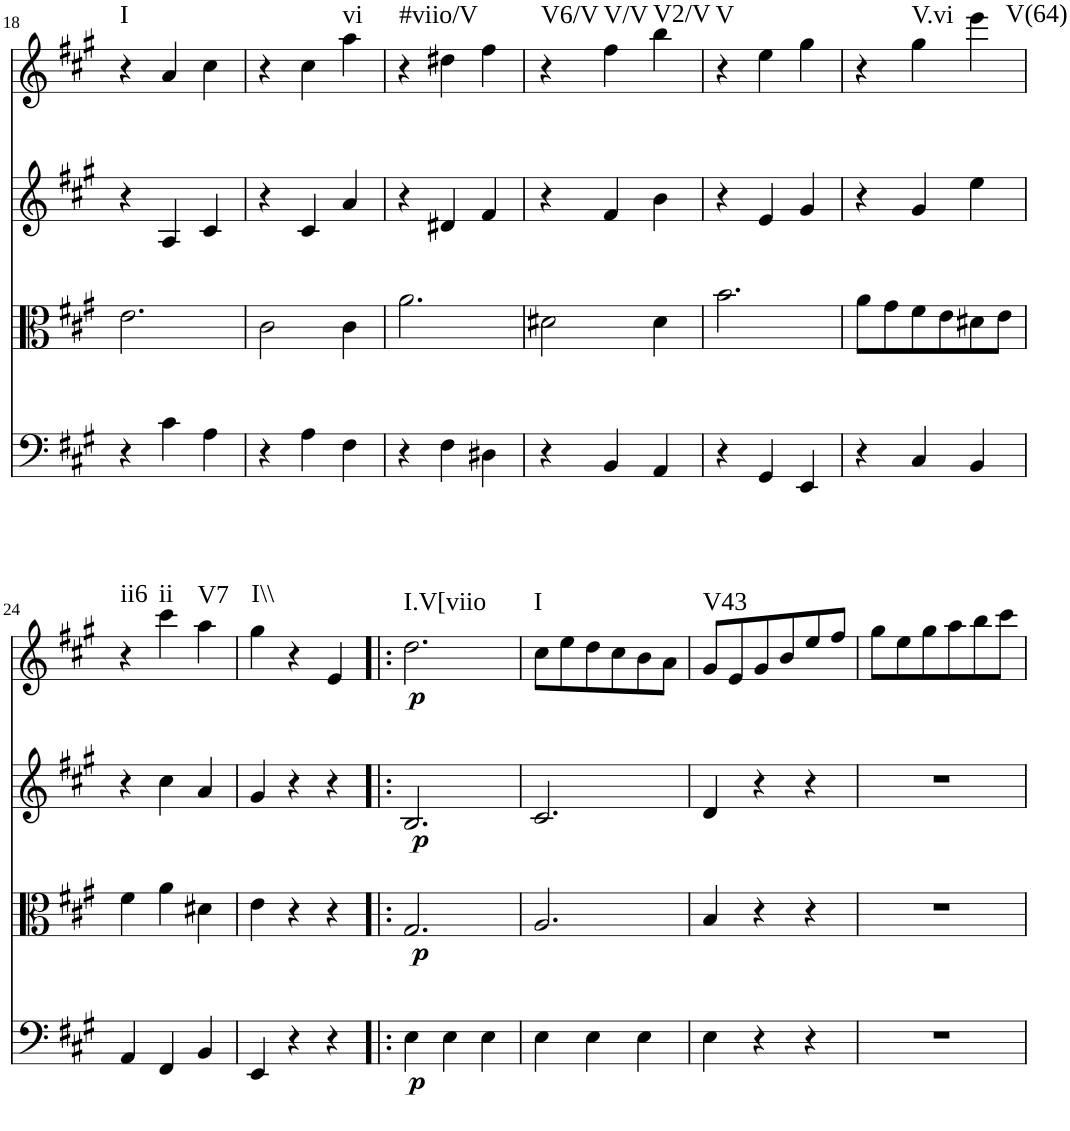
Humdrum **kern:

**kern	**dynam	**kern	**dynam	**kern	**dynam	**kern	**dynam	**harte
*part4	*part4	*part3	*part3	*part2	*part2	*part1	*part1	*part1
*staff4	*staff4	*staff3	*staff3	*staff2	*staff2	*staff1	*staff1	*
*I"Violoncello	*	*I"Viola	*	*I"Violin 2	*	*I"Violin 1	*	*
*I'Vc	*	*I'Vla	*	*I'Vln	*	*I'Vln	*	*
!!LO:PB:g=z
*clefF4	*	*clefC3	*	*clefG2	*	*clefG2	*	*
*k[f#c#g#]	*	*k[f#c#g#]	*	*k[f#c#g#]	*	*k[f#c#g#]	*	*
*M3/4	*	*M3/4	*	*M3/4	*	*M3/4	*	*
=18	=18	=18	=18	=18	=18	=18	=18	=18
!	!	!	!	!	!	!	!	!LO:H:kt=I
4r	.	2.e\	.	4r	.	4r	.	N
4c#\	.	.	.	4A/	.	4a/	.	.
4A\	.	.	.	4c#/	.	4cc#\	.	.
=19	=19	=19	=19	=19	=19	=19	=19	=19
4r	.	2c#\	.	4r	.	4r	.	.
4A\	.	.	.	4c#/	.	4cc#\	.	.
!	!	!	!	!	!	!	!	!LO:H:kt=vi
4F#\	.	4c#\	.	4a/	.	4aa\	.	N
=20	=20	=20	=20	=20	=20	=20	=20	=20
!	!	!	!	!	!	!	!	!LO:H:kt=#viio/V
4r	.	2.a\	.	4r	.	4r	.	N
4F#\	.	.	.	4d#X/	.	4dd#X\	.	.
4D#X\	.	.	.	4f#/	.	4ff#\	.	.
=21	=21	=21	=21	=21	=21	=21	=21	=21
!	!	!	!	!	!	!	!	!LO:H:kt=V6/V
4r	.	2d#X\	.	4r	.	4r	.	N
!	!	!	!	!	!	!	!	!LO:H:kt=V/V
4BB/	.	.	.	4f#/	.	4ff#\	.	N
!	!	!	!	!	!	!	!	!LO:H:kt=V2/V
4AA/	.	4d#\	.	4b\	.	4bb\	.	N
=22	=22	=22	=22	=22	=22	=22	=22	=22
!	!	!	!	!	!	!	!	!LO:H:kt=V
4r	.	2.b\	.	4r	.	4r	.	N
4GG#/	.	.	.	4e/	.	4ee\	.	.
4EE/	.	.	.	4g#/	.	4gg#\	.	.
=23	=23	=23	=23	=23	=23	=23	=23	=23
4r	.	8a\L	.	4r	.	4r	.	.
.	.	8g#\	.	.	.	.	.	.
!	!	!	!	!	!	!	!	!LO:H:kt=V.vi
4C#/	.	8f#\	.	4g#/	.	4gg#\	.	N
.	.	8e\	.	.	.	.	.	.
!	!	!	!	!	!	!	!	!LO:H:kt=V(64)
4BB/	.	8d#X\	.	4ee\	.	4eee\	.	N
.	.	8e\J	.	.	.	.	.	.
!!LO:LB:g=z
=24	=24	=24	=24	=24	=24	=24	=24	=24
!	!	!	!	!	!	!	!	!LO:H:kt=ii6
4AA/	.	4f#\	.	4r	.	4r	.	N
!	!	!	!	!	!	!	!	!LO:H:kt=ii
4FF#/	.	4a\	.	4cc#\	.	4ccc#\	.	N
!	!	!	!	!	!	!	!	!LO:H:kt=V7
4BB/	.	4d#X\	.	4a/	.	4aa\	.	N
=25	=25	=25	=25	=25	=25	=25	=25	=25
!	!	!	!	!	!	!	!	!LO:H:kt=I\\
4EE/	.	4e\	.	4g#/	.	4gg#\	.	N
4r	.	4r	.	4r	.	4r	.	.
4r	.	4r	.	4r	.	4e/	.	.
=26!|:	=26!|:	=26!|:	=26!|:	=26!|:	=26!|:	=26!|:	=26!|:	=26!|:
!	!LO:DY:b	!	!LO:DY:b	!	!LO:DY:b	!	!LO:DY:b	!LO:H:kt=I.V[viio
4E\	p	2.G#/	p	2.B/	p	2.dd\	p	N
4E\	.	.	.	.	.	.	.	.
4E\	.	.	.	.	.	.	.	.
=27	=27	=27	=27	=27	=27	=27	=27	=27
!	!	!	!	!	!	!	!	!LO:H:kt=I
4E\	.	2.A/	.	2.c#/	.	8cc#\L	.	N
.	.	.	.	.	.	8ee\	.	.
4E\	.	.	.	.	.	8dd\	.	.
.	.	.	.	.	.	8cc#\	.	.
4E\	.	.	.	.	.	8b\	.	.
.	.	.	.	.	.	8a\J	.	.
=28	=28	=28	=28	=28	=28	=28	=28	=28
!	!	!	!	!	!	!	!	!LO:H:kt=V43
4E\	.	4B/	.	4d/	.	8g#/L	.	N
.	.	.	.	.	.	8e/	.	.
4r	.	4r	.	4r	.	8g#/	.	.
.	.	.	.	.	.	8b/	.	.
4r	.	4r	.	4r	.	8ee/	.	.
.	.	.	.	.	.	8ff#/J	.	.
=29	=29	=29	=29	=29	=29	=29	=29	=29
2.r	.	2.r	.	2.r	.	8gg#\L	.	.
.	.	.	.	.	.	8ee\	.	.
.	.	.	.	.	.	8gg#\	.	.
.	.	.	.	.	.	8aa\	.	.
.	.	.	.	.	.	8bb\	.	.
.	.	.	.	.	.	8ccc#\J	.	.
=	=	=	=	=	=	=	=	=
*-	*-	*-	*-	*-	*-	*-	*-	*-
